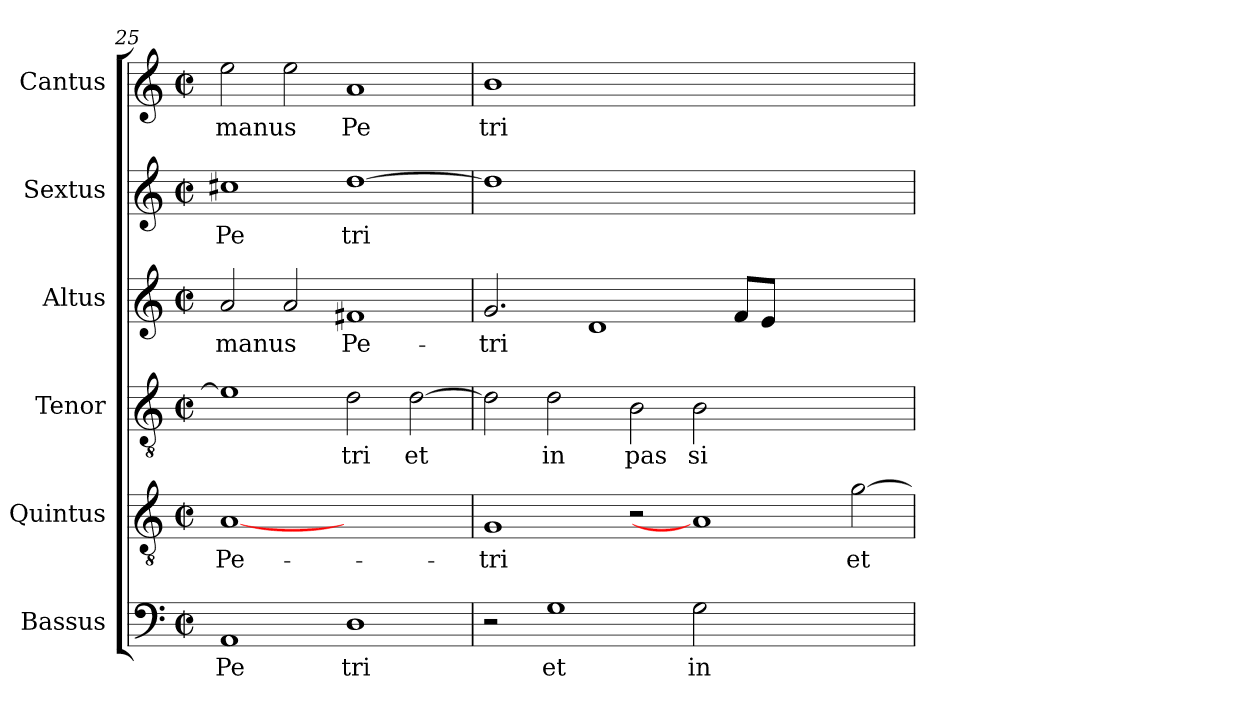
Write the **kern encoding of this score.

**kern	**text	**kern	**text	**kern	**text	**kern	**text	**kern	**text	**kern	**text
*part6	*part6	*part5	*part5	*part4	*part4	*part3	*part3	*part2	*part2	*part1	*part1
*staff6	*staff6	*staff5	*staff5	*staff4	*staff4	*staff3	*staff3	*staff2	*staff2	*staff1	*staff1
*I"Bassus	*	*I"Quintus	*	*I"Tenor	*	*I"Altus	*	*I"Sextus	*	*I"Cantus	*
*clefF4	*	*clefGv2	*	*clefGv2	*	*clefG2	*	*clefG2	*	*clefG2	*
*M2/2	*	*M2/2	*	*M2/2	*	*M2/2	*	*M2/2	*	*M2/2	*
*met(c|)	*	*met(c|)	*	*met(c|)	*	*met(c|)	*	*met(c|)	*	*met(c|)	*
=25	=25	=25	=25	=25	=25	=25	=25	=25	=25	=25	=25
!	!LO:LY:b:cj	!	!LO:LY:b:cj	!	!	!	!LO:LY:b	!	!LO:LY:b:cj	!	!LO:LY:b
1AA	Pe	[1A	Pe-	1e]	.	2a/	-manus	1cc#X	Pe	2ee\	manus
.	.	.	.	.	.	2a/	.	.	.	2ee\	.
!	!LO:LY:b:cj	!	!	!	!LO:LY:b:cj	!	!LO:LY:b:cj	!	!LO:LY:b:cj	!	!LO:LY:b:cj
1D	tri	1ryy	.	2d\	tri	1f#X	Pe-	[>1dd	tri	1a	Pe
!	!	!	!	!	!LO:LY:b:cj	!	!	!	!	!	!
.	.	.	.	[>2d\	et	.	.	.	.	.	.
=26	=26	=26	=26	=26	=26	=26	=26	=26	=26	=26	=26
!	!	!	!LO:LY:b:cj	!	!	!	!LO:LY:b:cj	!	!	!	!LO:LY:b:cj
2r	.	1G	-tri	2d\]	.	2.g/	-tri	1dd]	.	1b	tri
!	!LO:LY:b:cj	!	!	!	!LO:LY:b:cj	!	!	!	!	!	!
1G	et	.	.	2d\	in	.	.	.	.	.	.
.	.	.	.	.	.	1d	.	.	.	.	.
!	!	!	!	!	!LO:LY:b:cj	!	!	!	!	!	!
.	.	2r	.	2B\	pas	.	.	0ryy	.	0ryy	.
!	!LO:LY:b:cj	!	!	!	!LO:LY:b:cj	!	!	!	!	!	!
2G\	in	1A]	.	2B\	si	.	.	.	.	.	.
.	.	.	.	.	.	8f/L	.	.	.	.	.
.	.	.	.	.	.	8e/J	.	.	.	.	.
1ryy	.	.	.	1ryy	.	1ryy	.	.	.	.	.
!	!	!	!LO:LY:b:cj	!	!	!	!	!	!	!	!
.	.	[>2g\	et	.	.	.	.	.	.	.	.
=	=	=	=	=	=	=	=	=	=	=	=
*-	*-	*-	*-	*-	*-	*-	*-	*-	*-	*-	*-
